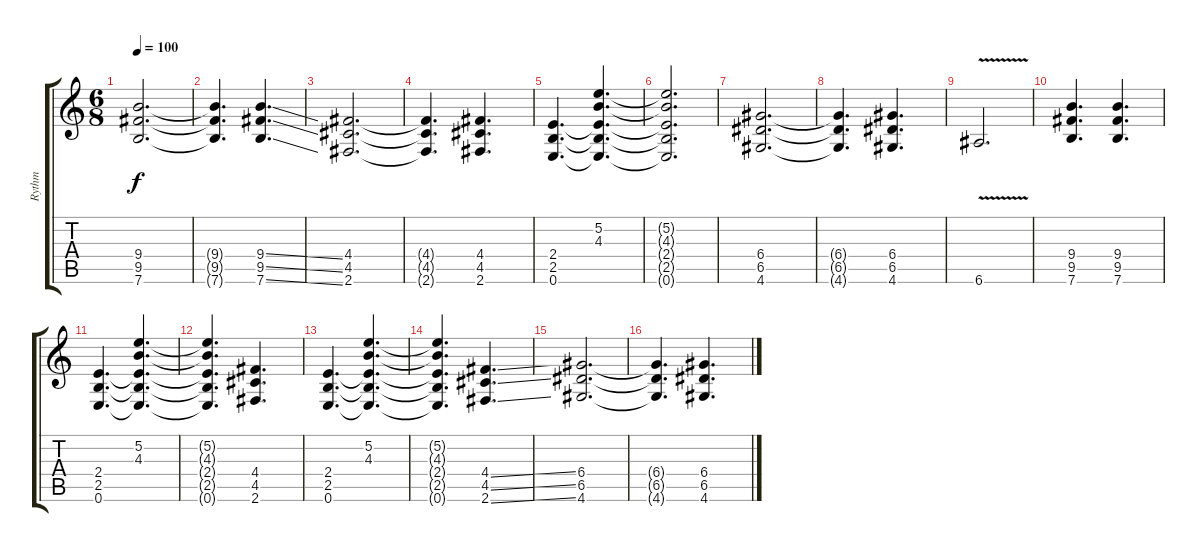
\track ("Rythm" "Rythm") {instrument overdrivenguitar}
\staff {score tabs}
\tuning (E4 B3 G3 D3 A2 E2) {hide}
\ts (6 8)
\tempo 100
\clef g2
\ks c
(9.4 9.5 7.6).2{d dy f} |
(9.4{t} 9.5{t} 7.6{t}).4{d} (9.4{ss} 9.5{ss} 7.6{ss}).4{d} |
(4.4 4.5 2.6).2{d} |
(4.4{t} 4.5{t} 2.6{t}).4{d} (4.4 4.5 2.6).4{d} |
(2.4 2.5 0.6).4{d} (5.2 4.3 2.4{t} 2.5{t} 0.6{t}).4{d} |
(5.2{t} 4.3{t} 2.4{t} 2.5{t} 0.6{t}).2{d} |
(6.4 6.5 4.6).2{d} |
(6.4{t} 6.5{t} 4.6{t}).4{d} (6.4 6.5 4.6).4{d} |
6.6{v}.2{d} |
(9.4 9.5 7.6).4{d} (9.4 9.5 7.6).4{d} |
(2.4 2.5 0.6).4{d} (5.2 4.3 2.4{t} 2.5{t} 0.6{t}).4{d} |
(5.2{t} 4.3{t} 2.4{t} 2.5{t} 0.6{t}).4{d} (4.4 4.5 2.6).4{d} |
(2.4 2.5 0.6).4{d} (5.2 4.3 2.4{t} 2.5{t} 0.6{t}).4{d} |
(5.2{t} 4.3{t} 2.4{t} 2.5{t} 0.6{t}).4{d} (4.4{ss} 4.5{ss} 2.6{ss}).4{d} |
(6.4 6.5 4.6).2{d} |
(6.4{t} 6.5{t} 4.6{t}).4{d} (6.4{ss} 6.5{ss} 4.6{ss}).4{d}
